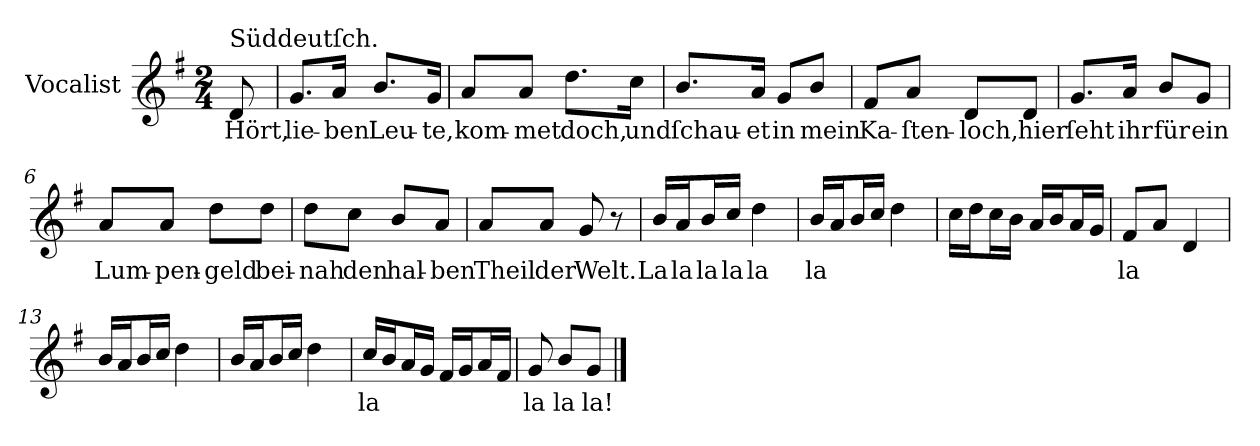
**kern	**text
*part1	*part1
*staff1	*staff1
*I"Vocalist	*
*k[f#]	*
*G:	*
*M2/4	*
=	=
!LO:TX:a:t=Süddeutſch.	!
8d	Hört,
=1	=1
8.gL	lie-
16aJk	-ben
8.b/L	Leu-
16gJk	-te,
=2	=2
8aL	kom-
8aJ	-met
8.ddL	doch,
16ccJk	und
=3	=3
8.b/L	ſchau-
16aJk	-et
8gL	in
8b/J	mein
=4	=4
8f#L	Ka-
8aJ	-ſten-
8dL	-loch,
8dJ	hier
=5	=5
8.gL	ſeht
16aJk	ihr
8b/L	für
8gJ	ein
=6	=6
8aL	Lum-
8aJ	-pen-
8ddL	-geld
8ddJ	bei-
=7	=7
8ddL	-nah
8ccJ	den
8b/L	hal-
8aJ	-ben
=8	=8
8aL	Theil
8aJ	der
8g	Welt.
8r	.
=9	=9
16b/LL	La
16aJ	la
16bL	la
16ccJJ	la
4dd	la
=10	=10
16b/LL	la
16aJ	.
16bL	.
16ccJJ	.
4dd	.
=11	=11
16ccLL	.
16ddJ	.
16ccL	.
16bJJ	.
16aLL	.
16b/J	.
16aL	.
16gJJ	.
=12	=12
8f#L	la
8aJ	.
4d	.
=13	=13
16b/LL	.
16aJ	.
16bL	.
16ccJJ	.
4dd	.
=14	=14
16b/LL	.
16aJ	.
16bL	.
16ccJJ	.
4dd	.
=15	=15
16ccLL	la
16bJ	.
16aL	.
16gJJ	.
16f#LL	.
16gJ	.
16aL	.
16f#JJ	.
=16	=16
8g	la
8b/L	la
8gJ	la!
==	==
*-	*-
